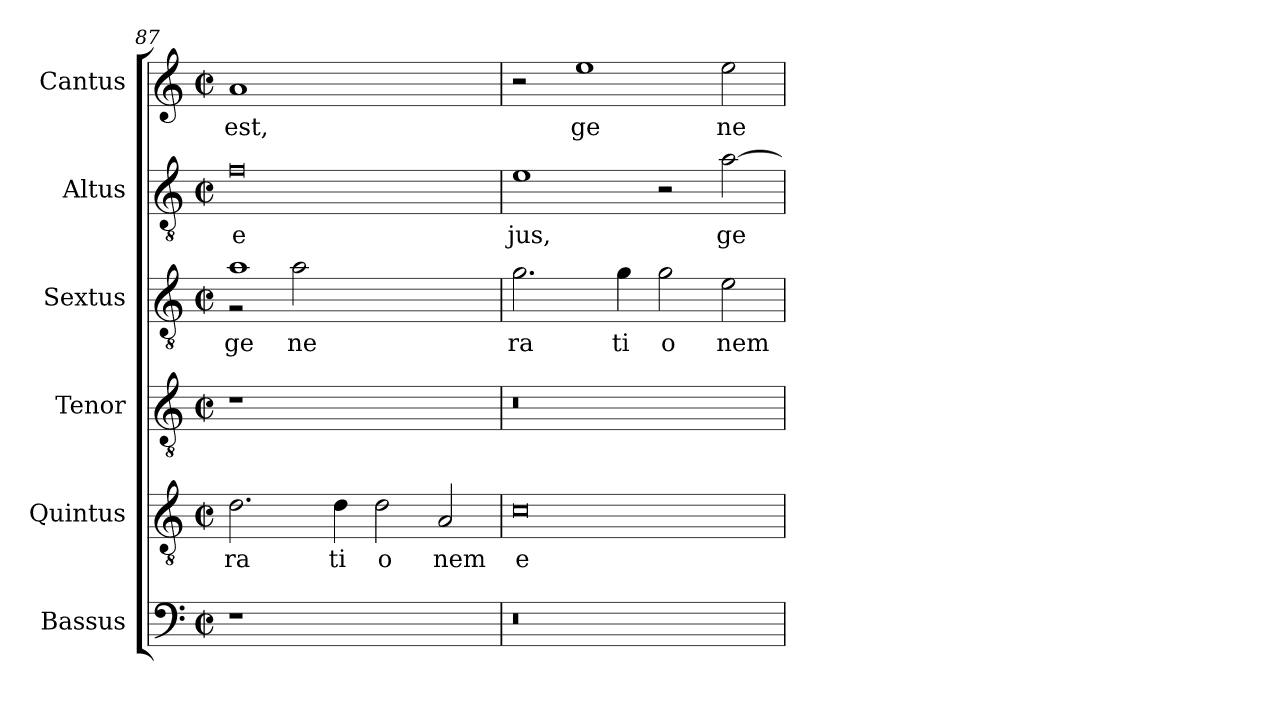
**kern	**kern	**text	**kern	**kern	**text	**kern	**text	**kern	**text
*part6	*part5	*part5	*part4	*part3	*part3	*part2	*part2	*part1	*part1
*staff6	*staff5	*staff5	*staff4	*staff3	*staff3	*staff2	*staff2	*staff1	*staff1
*I"Bassus	*I"Quintus	*	*I"Tenor	*I"Sextus	*	*I"Altus	*	*I"Cantus	*
!!LO:LB:g=z
*clefF4	*clefGv2	*	*clefGv2	*clefGv2	*	*clefGv2	*	*clefG2	*
*M2/2	*M2/2	*	*M2/2	*M2/2	*	*M2/2	*	*M2/2	*
*met(c|)	*met(c|)	*	*met(c|)	*met(c|)	*	*met(c|)	*	*met(c|)	*
=87	=87	=87	=87	=87	=87	=87	=87	=87	=87
!	!	!LO:LY:b:cj	!	!	!LO:LY:b:cj	!LO:N:vis=0	!LO:LY:b:cj	!	!LO:LY:b:cj
*	*	*	*	*^	*	*	*	*	*
1r	2.d\	ra	1r	1a	2r	ge	1f	e	1a	est,
!	!	!	!	!	!	!LO:LY:b:cj	!	!	!	!
.	.	.	.	.	2a\	ne	.	.	.	.
!	!	!LO:LY:b:cj	!	!	!	!	!	!	!	!
.	4d\	ti	.	.	.	.	.	.	.	.
!	!	!LO:LY:b:cj	!	!	!	!	!	!	!	!
1ryy	2d\	o	1ryy	1ryy	1ryy	.	1ryy	.	1ryy	.
!	!	!LO:LY:b:cj	!	!	!	!	!	!	!	!
.	2A/	nem	.	.	.	.	.	.	.	.
*	*	*	*	*v	*v	*	*	*	*	*
=88	=88	=88	=88	=88	=88	=88	=88	=88	=88
!	!	!LO:LY:b:cj	!	!	!LO:LY:b:cj	!	!LO:LY:b:cj	!	!
0r	0c	e	0r	2.g\	ra	1e	jus,	2r	.
!	!	!	!	!	!	!	!	!	!LO:LY:b:cj
.	.	.	.	.	.	.	.	1ee	ge
!	!	!	!	!	!LO:LY:b:cj	!	!	!	!
.	.	.	.	4g\	ti	.	.	.	.
!	!	!	!	!	!LO:LY:b:cj	!	!	!	!
.	.	.	.	2g\	o	2r	.	.	.
!	!	!	!	!	!LO:LY:b:cj	!	!LO:LY:b:cj	!	!LO:LY:b:cj
.	.	.	.	2e\	nem	[>2a\	ge	2ee\	ne
=	=	=	=	=	=	=	=	=	=
*-	*-	*-	*-	*-	*-	*-	*-	*-	*-
